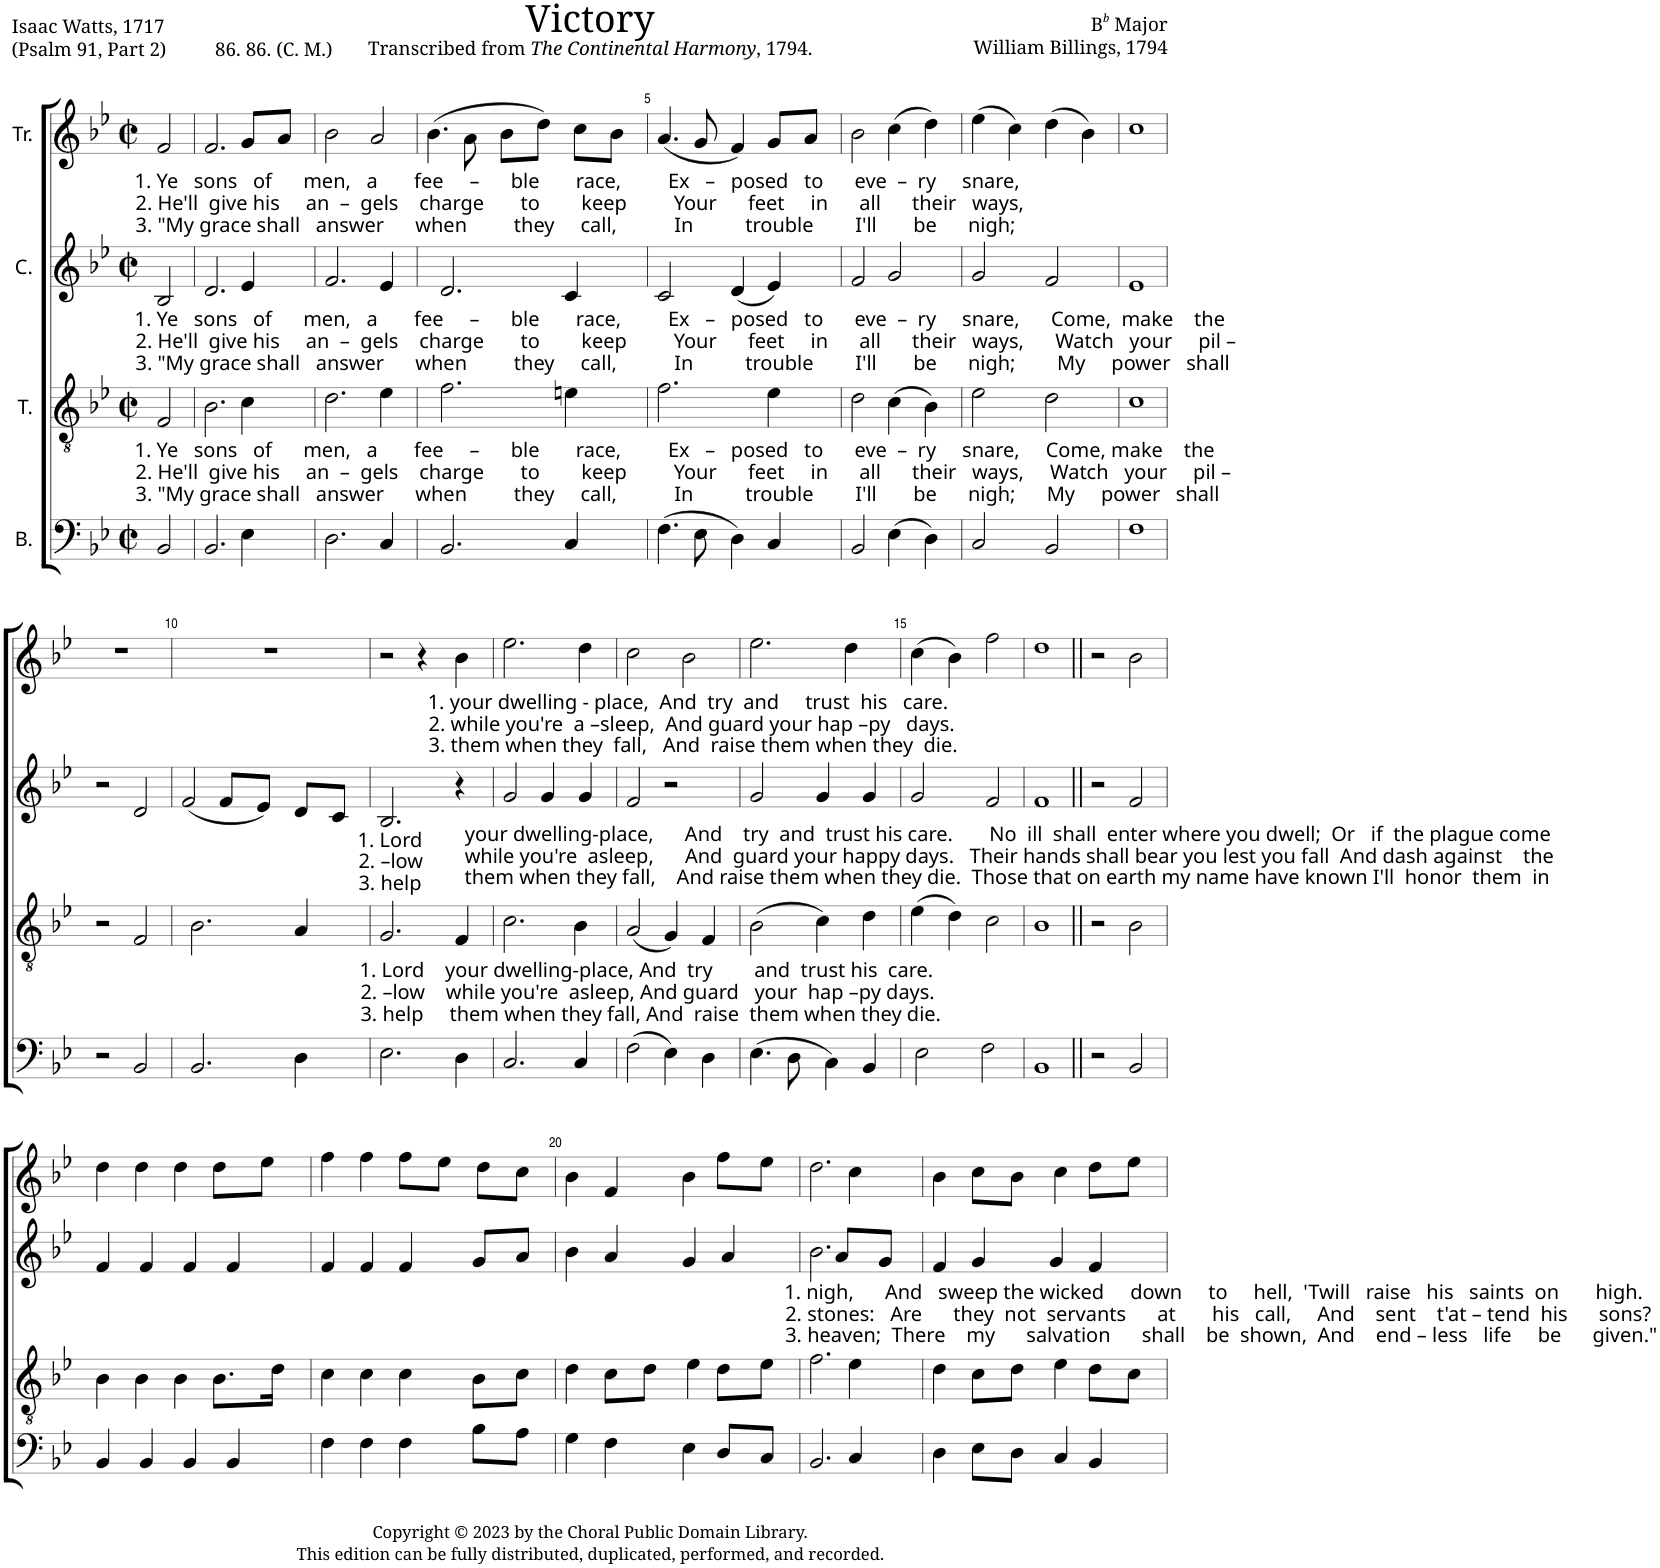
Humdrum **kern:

**kern	**kern	**kern	**kern
*part4	*part3	*part2	*part1
*staff4	*staff3	*staff2	*staff1
*I"B.	*I"T.	*I"C.	*I"Tr.
*clefF4	*clefGv2	*clefG2	*clefG2
*k[b-e-]	*k[b-e-]	*k[b-e-]	*k[b-e-]
*M2/2	*M2/2	*M2/2	*M2/2
*met(c|)	*met(c|)	*met(c|)	*met(c|)
=1	=1	=1	=1
!	!	!	!LO:TX:b:t=1. Ye   sons   of      men,   a       fee     –      ble       race,         Ex   –   posed   to      eve  –  ry     snare,
!	!	!	!LO:TX:b:t=2. He'll  give his     an  –  gels    charge       to        keep         Your      feet     in      all      their   ways,
!	!	!	!LO:TX:b:t=3. "My grace shall   answer      when         they     call,           In          trouble        I'll       be      nigh;
!	!	!LO:TX:b:t=1. Ye   sons   of      men,   a       fee     –      ble       race,         Ex   –   posed   to      eve  –  ry     snare,      Come,  make    the	!
!	!	!LO:TX:b:t=2. He'll  give his     an  –  gels    charge       to        keep         Your      feet     in      all      their   ways,      Watch   your     pil –	!
!	!	!LO:TX:b:t=3. "My grace shall   answer      when         they     call,           In          trouble        I'll       be      nigh;        My     power   shall	!
!	!LO:TX:b:t=1. Ye   sons   of      men,   a       fee     –      ble       race,         Ex   –   posed   to      eve  –  ry     snare,     Come, make    the	!	!
!	!LO:TX:b:t=2. He'll  give his     an  –  gels    charge       to        keep         Your      feet     in      all      their   ways,     Watch   your     pil –	!	!
!	!LO:TX:b:t=3. "My grace shall   answer      when         they     call,           In          trouble        I'll       be      nigh;      My     power   shall	!	!
2BB-/	2F/	2B-/	2f/
=2	=2	=2	=2
2.BB-/	2.B-\	2.d/	2.f/
4E-\	4c\	4e-/	8g/L
.	.	.	8a/J
=3	=3	=3	=3
2.D\	2.d\	2.f/	2b-\
.	.	.	2a/
4C/	4e-\	4e-/	.
=4	=4	=4	=4
2.BB-/	2.f\	2.d/	(4.b-\
.	.	.	8a\
.	.	.	8b-\L
.	.	.	8dd\J)
4C/	4en\	4c/	8cc\L
.	.	.	8b-\J
=5	=5	=5	=5
(4.F\	2.f\	2c/	(4.a/
8E-\	.	.	8g/
4D\)	.	(4d/	4f/)
4C/	4e-\	4e-/)	8g/L
.	.	.	8a/J
=6	=6	=6	=6
2BB-/	2d\	2f/	2b-\
(4E-\	(4c\	2g/	(4cc\
4D\)	4B-\)	.	4dd\)
=7	=7	=7	=7
2C/	2e-\	2g/	(4ee-\
.	.	.	4cc\)
2BB-/	2d\	2f/	(4dd\
.	.	.	4b-\)
=8	=8	=8	=8
1F	1c	1e-	1cc
!!LO:LB:g=z
=9	=9	=9	=9
2r	2r	2r	1r
2BB-/	2F/	2d/	.
=10	=10	=10	=10
2.BB-/	2.B-\	(2f/	1r
.	.	8f/L	.
.	.	8e-/J)	.
4D\	4A/	8d/L	.
.	.	8c/J	.
=11	=11	=11	=11
!	!	!LO:TX:b:t=1. Lord	!
!	!	!LO:TX:b:t=2. –low	!
!	!	!LO:TX:b:t=3. help	!
!	!LO:TX:b:t=1. Lord    your dwelling-place, And  try        and  trust his  care.	!	!
!	!LO:TX:b:t=2. –low    while you're  asleep, And guard   your  hap –py days.	!	!
!	!LO:TX:b:t=3. help     them when they fall, And  raise  them when they die.	!	!
2.E-\	2.G/	2.B-/	2r
.	.	.	4r
!	!	!	!LO:TX:b:t=1. your dwelling - place,  And  try  and     trust  his   care.
!	!	!	!LO:TX:b:t=2. while you're  a –sleep,  And guard your hap –py   days.
!	!	!	!LO:TX:b:t=3. them when they  fall,   And  raise them when they  die.
4D\	4F/	4r	4b-\
=12	=12	=12	=12
!	!	!LO:TX:b:t=your dwelling-place,      And    try  and  trust his care.       No  ill  shall  enter where you dwell;  Or   if  the plague come	!
!	!	!LO:TX:b:t=while you're  asleep,      And  guard your happy days.   Their hands shall bear you lest you fall  And dash against    the	!
!	!	!LO:TX:b:t=them when they fall,    And raise them when they die.  Those that on earth my name have known I'll  honor  them  in	!
2.C/	2.c\	2g/	2.ee-\
.	.	4g/	.
4C/	4B-\	4g/	4dd\
=13	=13	=13	=13
(2F\	(2A/	2f/	2cc\
4E-\)	4G/)	2r	2b-\
4D\	4F/	.	.
=14	=14	=14	=14
(4.E-\	(2B-\	2g/	2.ee-\
8D\	.	.	.
4C\)	4c\)	4g/	.
4BB-/	4d\	4g/	4dd\
=15	=15	=15	=15
2E-\	(4e-\	2g/	(4cc\
.	4d\)	.	4b-\)
2F\	2c\	2f/	2ff\
=16	=16	=16	=16
1BB-	1B-	1f	1dd
=17||	=17||	=17||	=17||
2r	2r	2r	2r
2BB-/	2B-\	2f/	2b-\
!!LO:LB:g=z
=18	=18	=18	=18
4BB-/	4B-\	4f/	4dd\
4BB-/	4B-\	4f/	4dd\
4BB-/	4B-\	4f/	4dd\
4BB-/	8.B-\L	4f/	8dd\L
.	.	.	8ee-\J
.	16d\Jk	.	.
=19	=19	=19	=19
4F\	4c\	4f/	4ff\
4F\	4c\	4f/	4ff\
4F\	4c\	4f/	8ff\L
.	.	.	8ee-\J
8B-\L	8B-\L	8g/L	8dd\L
8A\J	8c\J	8a/J	8cc\J
=20	=20	=20	=20
4G\	4d\	4b-\	4b-\
4F\	8c\L	4a/	4f/
.	8d\J	.	.
4E-\	4e-\	4g/	4b-\
8D/L	8d\L	4a/	8ff\L
8C/J	8e-\J	.	8ee-\J
=21	=21	=21	=21
!	!	!LO:TX:b:t=1. nigh,      And   sweep the wicked     down     to     hell,  'Twill   raise   his   saints  on       high.	!
!	!	!LO:TX:b:t=2. stones&colon;   Are      they  not  servants      at       his   call,     And    sent    t'at – tend  his      sons?	!
!	!	!LO:TX:b:t=3. heaven;  There    my      salvation      shall    be  shown,  And    end – less   life     be      given."	!
2.BB-/	2.f\	2.b-\	2.dd\
4C/	4e-\	8a/L	4cc\
.	.	8g/J	.
=22	=22	=22	=22
4D\	4d\	4f/	4b-\
8E-\L	8c\L	4g/	8cc\L
8D\J	8d\J	.	8b-\J
4C/	4e-\	4g/	4cc\
4BB-/	8d\L	4f/	8dd\L
.	8c\J	.	8ee-\J
=	=	=	=
*-	*-	*-	*-
